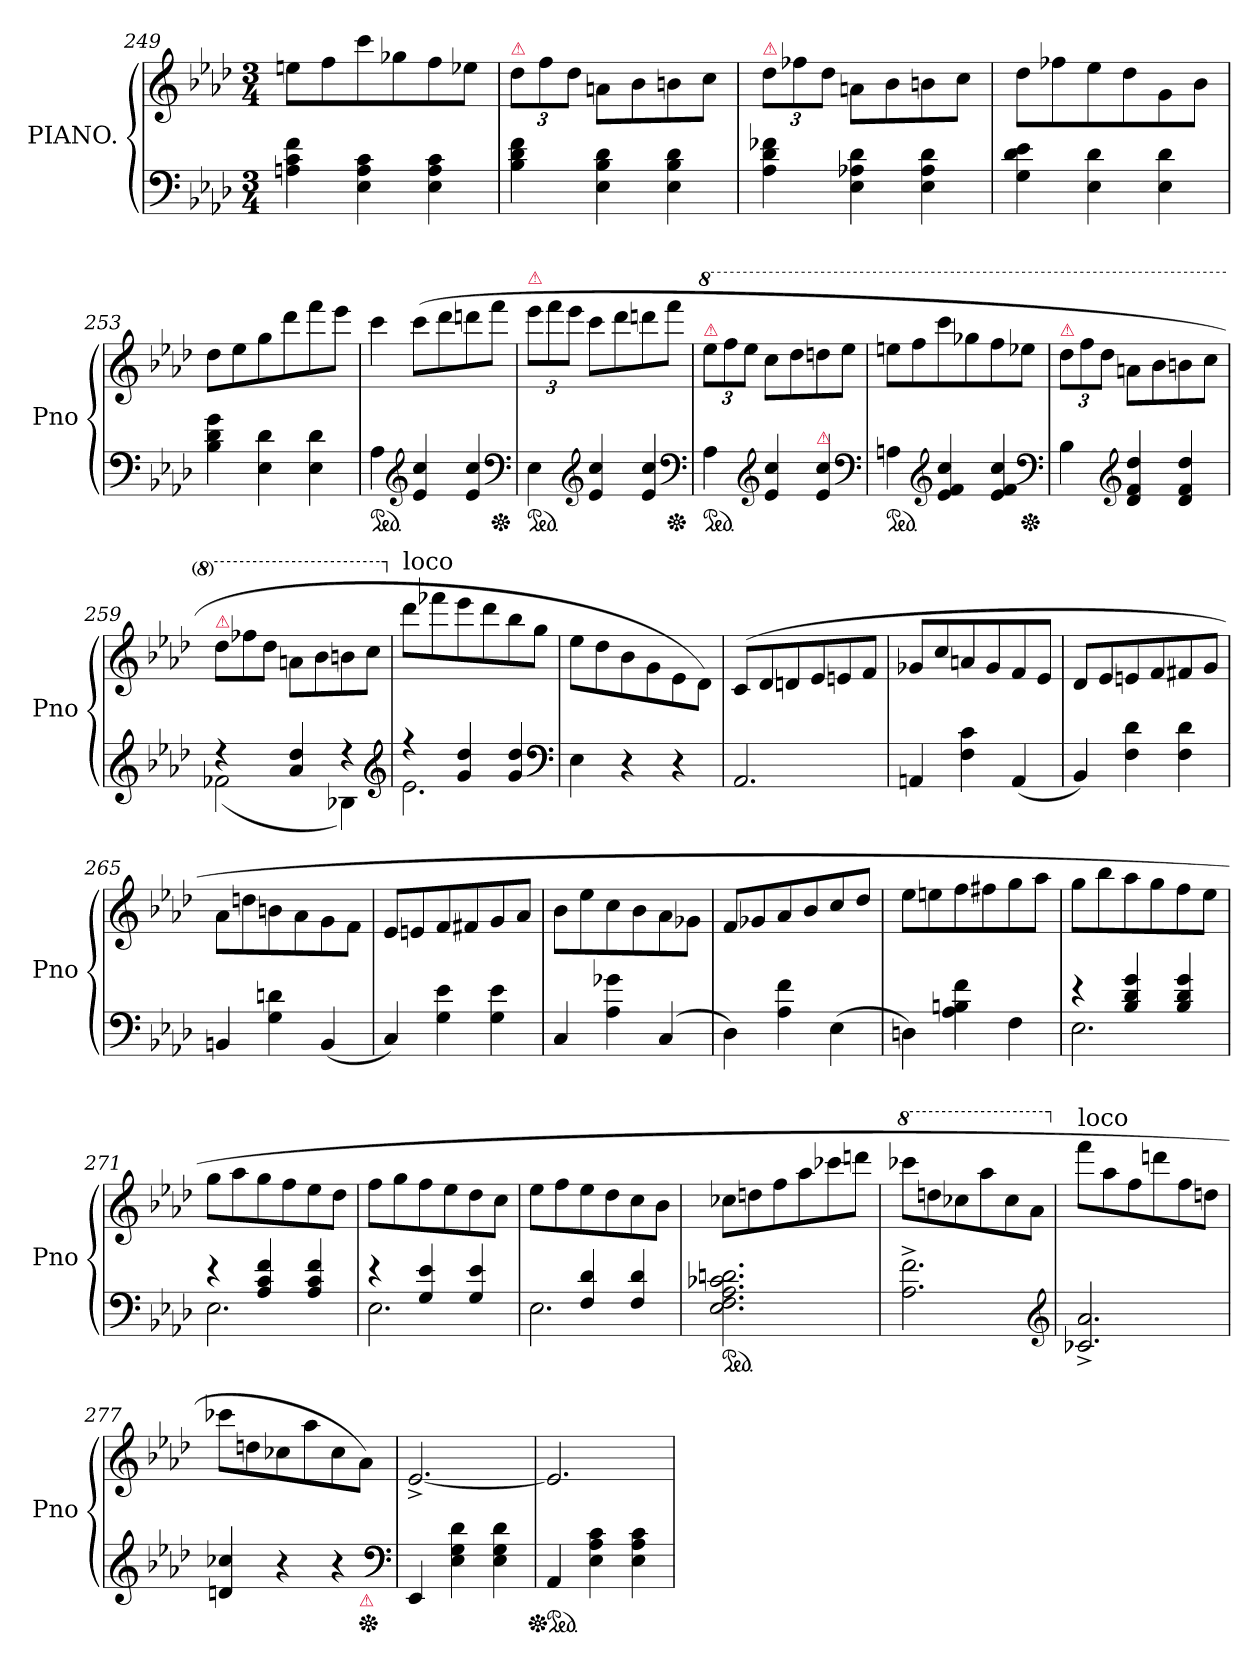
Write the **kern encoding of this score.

**kern	**kern
*part1	*part1
*staff2	*staff1
*I"PIANO.	*
*I'Pno	*
*clefF4	*clefG2
*k[b-e-a-d-]	*k[b-e-a-d-]
*M3/4	*M3/4
=249	=249
4An 4c 4f	8eenL
.	8ff
4E- 4A 4c	8ccc
.	8gg-X
4E- 4A 4c	8ff
.	8ee-XJ
=250	=250
!	!LO:TX:a:color=crimson:t=⚠
4B- 4d- 4f	12dd-L
.	12ff
.	12dd-J
4E- 4B- 4d-	8anL
.	8b-
4E- 4B- 4d-	8bn
.	8ccJ
=251	=251
!	!LO:TX:a:color=crimson:t=⚠
4A- 4d- 4f-X	12dd-L
.	12ff-X
.	12dd-J
4E- 4A-X 4d-	8anL
.	8b-
4E- 4A- 4d-	8bn
.	8ccJ
=252	=252
4G 4d- 4e-	8dd-L
.	8ff-X
4E- 4d-	8ee-
.	8dd-
4E- 4d-	8g
.	8b-J
=253	=253
4B- 4d- 4g	8dd-L
.	8ee-
4E- 4d-	8gg
.	8ddd-
4E- 4d-	8fff
.	8eee-J
=254	=254
*ped	*
4A-	4ccc
*clefG2	*
4e- 4cc	(>8cccL
.	8ddd-
4e- 4cc	8dddn
*Xped	*
.	8fffJ
*clefF4	*
=255	=255
!	!LO:TX:a:color=crimson:t=⚠
*ped	*
4E-	12eee-L
.	12fff
.	12eee-J
*clefG2	*
4e- 4cc	8cccL
.	8ddd-
4e- 4cc	8dddn
*Xped	*
.	8fffJ
*clefF4	*
=256	=256
*	*8va
!	!LO:TX:a:color=crimson:t=⚠
*ped	*
4A-	12eee-L
.	12fff
.	12eee-J
*clefG2	*
4e- 4cc	8cccL
.	8ddd-
!LO:TX:a:color=crimson:t=⚠	!
4e- 4cc	8dddn
.	8eee-J
*clefF4	*
=257	=257
*ped	*
4An	8eeenL
.	8fff
*clefG2	*
4e- 4f 4cc	8cccc
.	8ggg-X
4e- 4f 4cc	8fff
*Xped	*
.	8eee-XJ
*clefF4	*
=258	=258
!	!LO:TX:a:color=crimson:t=⚠
4B-	12ddd-\L
.	12fff
.	12ddd-J
*clefG2	*
4d- 4f 4dd-	8aanL
.	8bb-
4d- 4f 4dd-	8bbn
.	8cccJ
=259	=259
*^	*
*	*	*Xtuplet
!	!	!LO:TX:a:color=crimson:t=⚠
4rdd	(<2f-X	12ddd-L
.	.	12fff-X
.	.	12ddd-J
4a- 4dd-	.	8aanL
.	.	8bb-
4r	4B-X)	8bbn
.	.	8cccJ
*clefG2	*	*
=260	=260	=260
*	*	*X8va
!	!	!LO:TX:a:t=loco
4rff	2.e-	8ddd-L
.	.	8fff-X
4g 4dd-	.	8eee-
.	.	8ddd-
4g 4dd-	.	8bb-
.	.	8ggJ
*v	*v	*
*clefF4	*
=261	=261
4E-	8ee-\L
.	8dd-
4r	8b-
.	8g
4r	8e-
.	8d-J)
=262	=262
2.AA-	(>8cL
.	8d-
.	8dn
.	8e-
.	8en
.	8fJ
=263	=263
4AAn	8g-XL
.	8cc
4F 4c	8an
.	8g-
(<4AA	8f
.	8e-J
=264	=264
4BB-)	8d-L
.	8e-
4F 4d-	8en
.	8f
4F 4d-	8f#X
.	8gJ
=265	=265
4BBn/	8a-\L
.	8ddn
4G 4dn	8bn
.	8a-
(<4BB/	8g
.	8fJ
=266	=266
4C/)	8e-L
.	8en
4G 4e-	8f
.	8f#X
4G 4e-	8g
.	8a-J
=267	=267
4C/	8b-\L
.	8ee-
4A- 4g-X	8cc
.	8b-
(>4C/	8a-
.	8g-XJ
=268	=268
4D-)	8fL
.	8g-X
4A- 4f	8a-
.	8b-
(>4E-	8cc
.	8dd-J
=269	=269
4Dn)	8ee-L
.	8een
4A- 4Bn 4f	8ff
.	8ff#X
4F	8gg
.	8aa-J
=270	=270
*^	*
4re	2.E-	8ggL
.	.	8bb-
4B- 4d- 4g	.	8aa-
.	.	8gg
4B- 4d- 4g	.	8ff
.	.	8ee-J
=271	=271	=271
4re	2.E-	8ggL
.	.	8aa-
4A- 4c 4f	.	8gg
.	.	8ff
4A- 4c 4f	.	8ee-
.	.	8dd-J
=272	=272	=272
4re	2.E-	8ffL
.	.	8gg
4G 4e-	.	8ff
.	.	8ee-
4G 4e-	.	8dd-
.	.	8ccJ
=273	=273	=273
4ryy	2.E-	8ee-L
.	.	8ff
4F 4d-	.	8ee-
.	.	8dd-
4F 4d-	.	8cc
.	.	8b-J
*v	*v	*
=274	=274
*ped	*
2.E- 2.F 2.A- 2.c-X 2.dn	8cc-XL
.	8ddn
.	8ff
.	8aa-
.	8ccc-X
.	8dddnJ
=275	=275
*	*8va
2.A-^< 2.f^<	8cccc-XL
.	8dddn
.	8ccc-X
.	8aaa-
.	8ccc-
.	8aa-J
*clefG2	*
=276	=276
*	*X8va
!	!LO:TX:a:t=loco
2.c-X^< 2.a-^<	8fffL
.	8aa-
.	8ff
.	8dddn
.	8ff
.	8ddnJ
=277	=277
*^	*
4dn 4cc-X	2ryy	8ccc-XL
.	.	8ddn
4r	.	8cc-X
.	.	8aa-
4r	8ryy	8cc-
!	!LO:TX:b:color=crimson:t=⚠	!
*Xped	*	*
.	8ryy	8a-J)
*clefF4	*	*
*v	*v	*
=278	=278
4EE-	[2.e-^>
4E- 4G 4d-	.
4E- 4G 4d-	.
=279	=279
*Xped	*
*ped	*
4AA-	2.e-]
4E- 4A- 4c	.
4E- 4A- 4c	.
=	=
*-	*-
